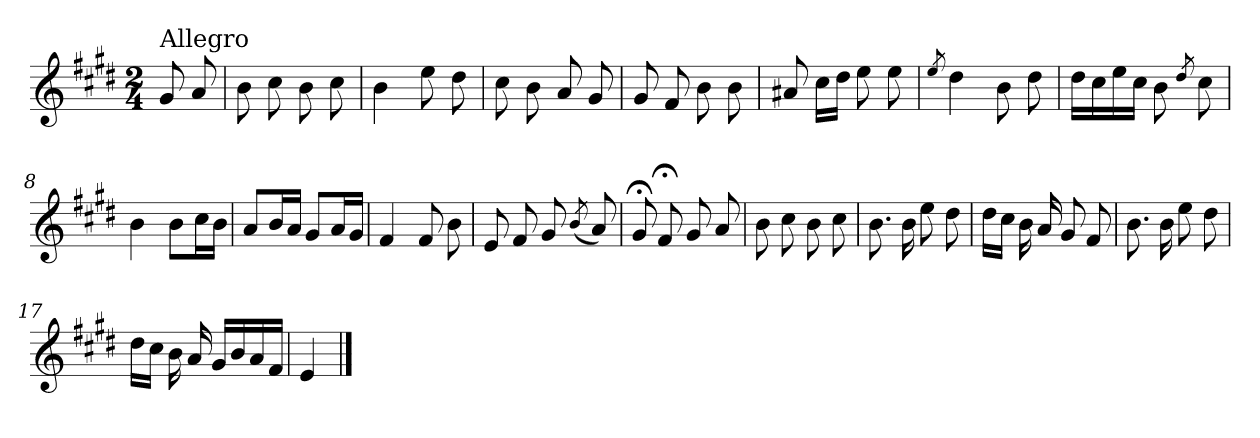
**kern
*part1
*staff1
*clefG2
*k[f#c#g#d#]
*E:
*M2/4
=
!LO:TX:a:t=Allegro
8g#/
8a/
=1
8b\
8cc#\
8b\
8cc#\
=2
4b\
8ee\
8dd#\
=3
8cc#\
8b\
8a/
8g#/
=4
8g#/
8f#/
8b\
8b\
=5
8a#X/
16cc#\LL
16dd#\JJ
8ee\
8ee\
=6
8qee/
4dd#\
8b\
8dd#\
!!LO:LB:g=z
=7
16dd#\LL
16cc#\
16ee\
16cc#\JJ
8b\
8qdd#/
8cc#\
=8
4b\
8b\L
16cc#\L
16b\JJ
=9
8a/L
16b/L
16a/JJ
8g#/L
16a/L
16g#/JJ
=10
4f#/
8f#/
8b\
=11
8e/
8f#/
8g#/
(<8qb/
8a/)
=12
8g#;</
8f#;</
8g#/
8a/
=13
8b\
8cc#\
8b\
8cc#\
!!LO:LB:g=z
=14
8.b\
16b\
8ee\
8dd#\
=15
16dd#\LL
16cc#\JJ
16b\
16a/
8g#/
8f#/
=16
8.b\
16b\
8ee\
8dd#\
=17
16dd#\LL
16cc#\JJ
16b\
16a/
16g#/LL
16b/
16a/
16f#/JJ
=18
4e/
==
*-
